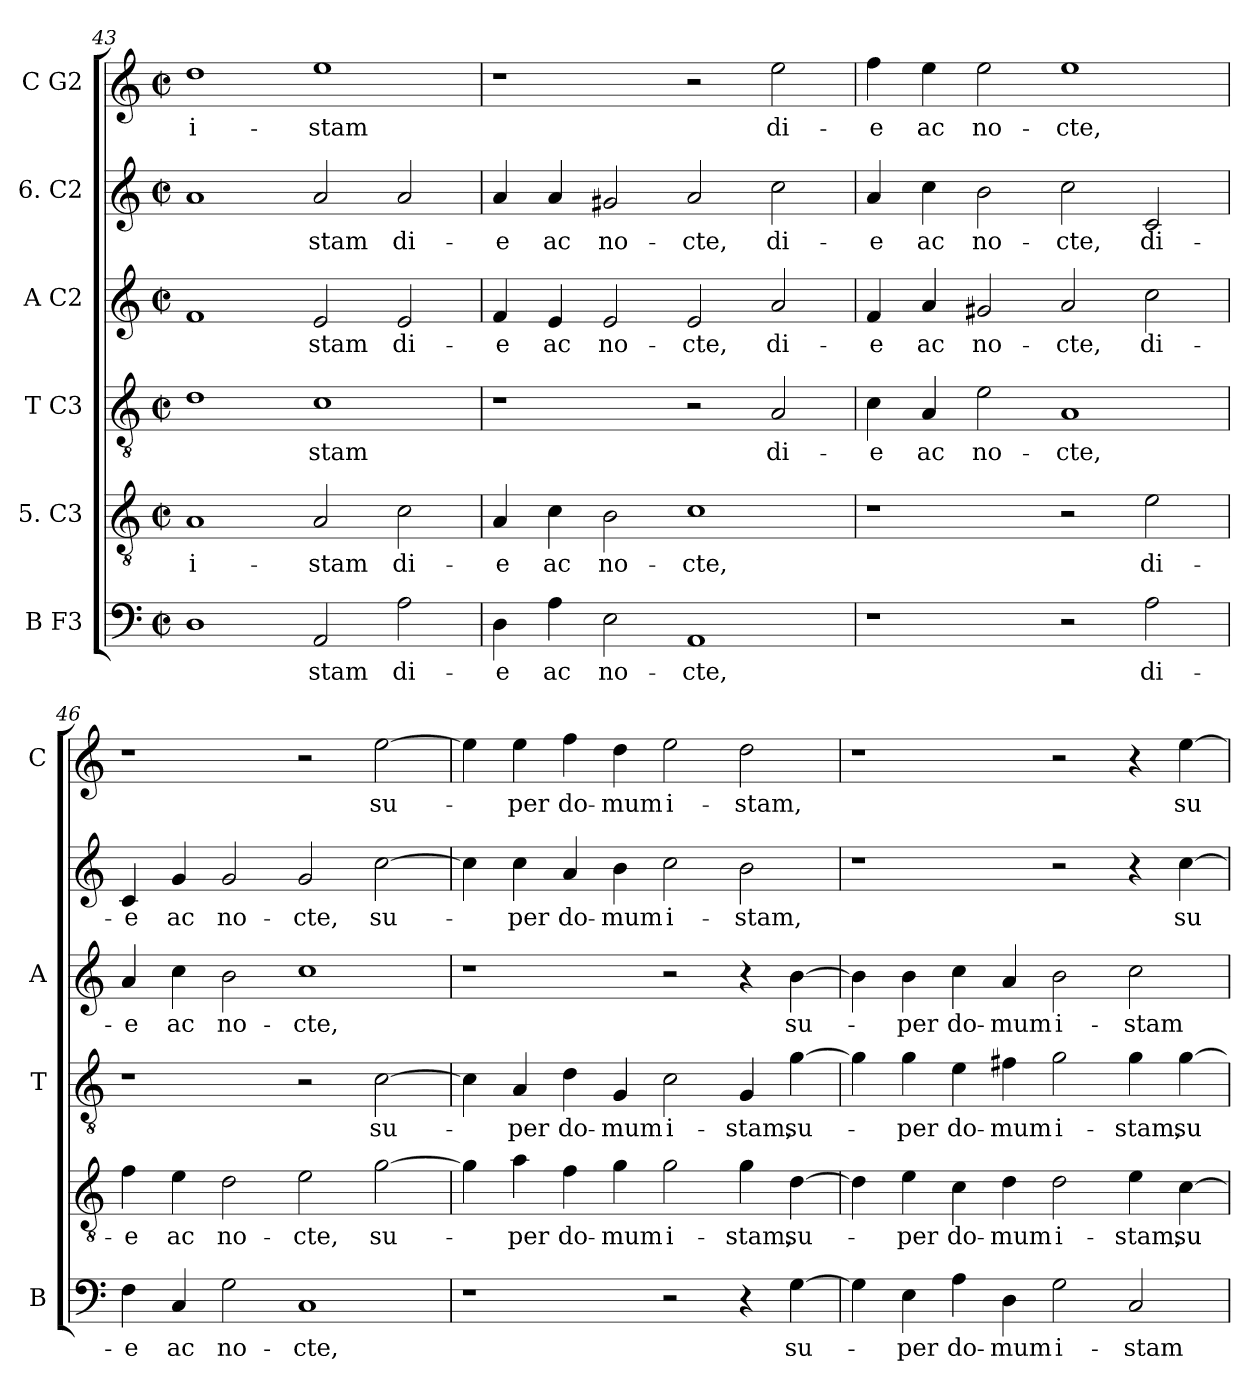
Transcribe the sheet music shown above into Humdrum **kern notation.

**kern	**text	**kern	**text	**kern	**text	**kern	**text	**kern	**text	**kern	**text
*part6	*part6	*part5	*part5	*part4	*part4	*part3	*part3	*part2	*part2	*part1	*part1
*staff6	*staff6	*staff5	*staff5	*staff4	*staff4	*staff3	*staff3	*staff2	*staff2	*staff1	*staff1
*I"B F3	*	*I"5. C3	*	*I"T C3	*	*I"A C2	*	*I"6. C2	*	*I"C G2	*
*I'B	*	*	*	*I'T	*	*I'A	*	*	*	*I'C	*
*clefF4	*	*clefGv2	*	*clefGv2	*	*clefG2	*	*clefG2	*	*clefG2	*
*k[]	*	*k[]	*	*k[]	*	*k[]	*	*k[]	*	*k[]	*
*C:	*	*C:	*	*C:	*	*C:	*	*C:	*	*C:	*
*M2/2	*	*M2/2	*	*M2/2	*	*M2/2	*	*M2/2	*	*M2/2	*
*met(c|)	*	*met(c|)	*	*met(c|)	*	*met(c|)	*	*met(c|)	*	*met(c|)	*
=43	=43	=43	=43	=43	=43	=43	=43	=43	=43	=43	=43
!	!	!	!LO:LY:b	!	!	!	!	!	!	!	!LO:LY:b
1D	.	1A	i-	1d	.	1f	.	1a	.	1dd	i-
!	!LO:LY:b	!	!LO:LY:b	!	!LO:LY:b	!	!LO:LY:b	!	!LO:LY:b	!	!LO:LY:b
2AA/	-stam	2A/	-stam	1c	-stam	2e/	-stam	2a/	-stam	1ee	-stam
!	!LO:LY:b	!	!LO:LY:b	!	!	!	!LO:LY:b	!	!LO:LY:b	!	!
2A\	di-	2c\	di-	.	.	2e/	di-	2a/	di-	.	.
!!LO:LB:g=z
=44	=44	=44	=44	=44	=44	=44	=44	=44	=44	=44	=44
!	!LO:LY:b	!	!LO:LY:b	!	!	!	!LO:LY:b	!	!LO:LY:b	!	!
4D\	-e	4A/	-e	1r	.	4f/	-e	4a/	-e	1r	.
!	!LO:LY:b	!	!LO:LY:b	!	!	!	!LO:LY:b	!	!LO:LY:b	!	!
4A\	ac	4c\	ac	.	.	4e/	ac	4a/	ac	.	.
!	!LO:LY:b	!	!LO:LY:b	!	!	!	!LO:LY:b	!	!LO:LY:b	!	!
2E\	no-	2B\	no-	.	.	2e/	no-	2g#X/	no-	.	.
!	!LO:LY:b	!	!LO:LY:b	!	!	!	!LO:LY:b	!	!LO:LY:b	!	!
1AA	-cte,	1c	-cte,	2r	.	2e/	-cte,	2a/	-cte,	2r	.
!	!	!	!	!	!LO:LY:b	!	!LO:LY:b	!	!LO:LY:b	!	!LO:LY:b
.	.	.	.	2A/	di-	2a/	di-	2cc\	di-	2ee\	di-
=45	=45	=45	=45	=45	=45	=45	=45	=45	=45	=45	=45
!	!	!	!	!	!LO:LY:b	!	!LO:LY:b	!	!LO:LY:b	!	!LO:LY:b
1r	.	1r	.	4c\	-e	4f/	-e	4a/	-e	4ff\	-e
!	!	!	!	!	!LO:LY:b	!	!LO:LY:b	!	!LO:LY:b	!	!LO:LY:b
.	.	.	.	4A/	ac	4a/	ac	4cc\	ac	4ee\	ac
!	!	!	!	!	!LO:LY:b	!	!LO:LY:b	!	!LO:LY:b	!	!LO:LY:b
.	.	.	.	2e\	no-	2g#X/	no-	2b\	no-	2ee\	no-
!	!	!	!	!	!LO:LY:b	!	!LO:LY:b	!	!LO:LY:b	!	!LO:LY:b
2r	.	2r	.	1A	-cte,	2a/	-cte,	2cc\	-cte,	1ee	-cte,
!	!LO:LY:b	!	!LO:LY:b	!	!	!	!LO:LY:b	!	!LO:LY:b	!	!
2A\	di-	2e\	di-	.	.	2cc\	di-	2c/	di-	.	.
=46	=46	=46	=46	=46	=46	=46	=46	=46	=46	=46	=46
!	!LO:LY:b	!	!LO:LY:b	!	!	!	!LO:LY:b	!	!LO:LY:b	!	!
4F\	-e	4f\	-e	1r	.	4a/	-e	4c/	-e	1r	.
!	!LO:LY:b	!	!LO:LY:b	!	!	!	!LO:LY:b	!	!LO:LY:b	!	!
4C/	ac	4e\	ac	.	.	4cc\	ac	4g/	ac	.	.
!	!LO:LY:b	!	!LO:LY:b	!	!	!	!LO:LY:b	!	!LO:LY:b	!	!
2G\	no-	2d\	no-	.	.	2b\	no-	2g/	no-	.	.
!	!LO:LY:b	!	!LO:LY:b	!	!	!	!LO:LY:b	!	!LO:LY:b	!	!
1C	-cte,	2e\	-cte,	2r	.	1cc	-cte,	2g/	-cte,	2r	.
!	!	!	!LO:LY:b	!	!LO:LY:b	!	!	!	!LO:LY:b	!	!LO:LY:b
.	.	[2g\	su-	[2c\	su-	.	.	[2cc\	su-	[2ee\	su-
=47	=47	=47	=47	=47	=47	=47	=47	=47	=47	=47	=47
1r	.	4g\]	.	4c\]	.	1r	.	4cc\]	.	4ee\]	.
!	!	!	!LO:LY:b	!	!LO:LY:b	!	!	!	!LO:LY:b	!	!LO:LY:b
.	.	4a\	-per	4A/	-per	.	.	4cc\	-per	4ee\	-per
!	!	!	!LO:LY:b	!	!LO:LY:b	!	!	!	!LO:LY:b	!	!LO:LY:b
.	.	4f\	do-	4d\	do-	.	.	4a/	do-	4ff\	do-
!	!	!	!LO:LY:b	!	!LO:LY:b	!	!	!	!LO:LY:b	!	!LO:LY:b
.	.	4g\	-mum	4G/	-mum	.	.	4b\	-mum	4dd\	-mum
!	!	!	!LO:LY:b	!	!LO:LY:b	!	!	!	!LO:LY:b	!	!LO:LY:b
2r	.	2g\	i-	2c\	i-	2r	.	2cc\	i-	2ee\	i-
!	!	!	!LO:LY:b	!	!LO:LY:b	!	!	!	!LO:LY:b	!	!LO:LY:b
4r	.	4g\	-stam,	4G/	-stam,	4r	.	2b\	-stam,	2dd\	-stam,
!	!LO:LY:b	!	!LO:LY:b	!	!LO:LY:b	!	!LO:LY:b	!	!	!	!
[4G\	su-	[4d\	su-	[4g\	su-	[4b\	su-	.	.	.	.
=48	=48	=48	=48	=48	=48	=48	=48	=48	=48	=48	=48
4G\]	.	4d\]	.	4g\]	.	4b\]	.	1r	.	1r	.
!	!LO:LY:b	!	!LO:LY:b	!	!LO:LY:b	!	!LO:LY:b	!	!	!	!
4E\	-per	4e\	-per	4g\	-per	4b\	-per	.	.	.	.
!	!LO:LY:b	!	!LO:LY:b	!	!LO:LY:b	!	!LO:LY:b	!	!	!	!
4A\	do-	4c\	do-	4e\	do-	4cc\	do-	.	.	.	.
!	!LO:LY:b	!	!LO:LY:b	!	!LO:LY:b	!	!LO:LY:b	!	!	!	!
4D\	-mum	4d\	-mum	4f#X\	-mum	4a/	-mum	.	.	.	.
!	!LO:LY:b	!	!LO:LY:b	!	!LO:LY:b	!	!LO:LY:b	!	!	!	!
2G\	i-	2d\	i-	2g\	i-	2b\	i-	2r	.	2r	.
!	!LO:LY:b	!	!LO:LY:b	!	!LO:LY:b	!	!LO:LY:b	!	!	!	!
2C/	-stam	4e\	-stam,	4g\	-stam,	2cc\	-stam	4r	.	4r	.
!	!	!	!LO:LY:b	!	!LO:LY:b	!	!	!	!LO:LY:b	!	!LO:LY:b
.	.	[4c\	su-	[4g\	su-	.	.	[4cc\	su-	[4ee\	su-
=	=	=	=	=	=	=	=	=	=	=	=
*-	*-	*-	*-	*-	*-	*-	*-	*-	*-	*-	*-
